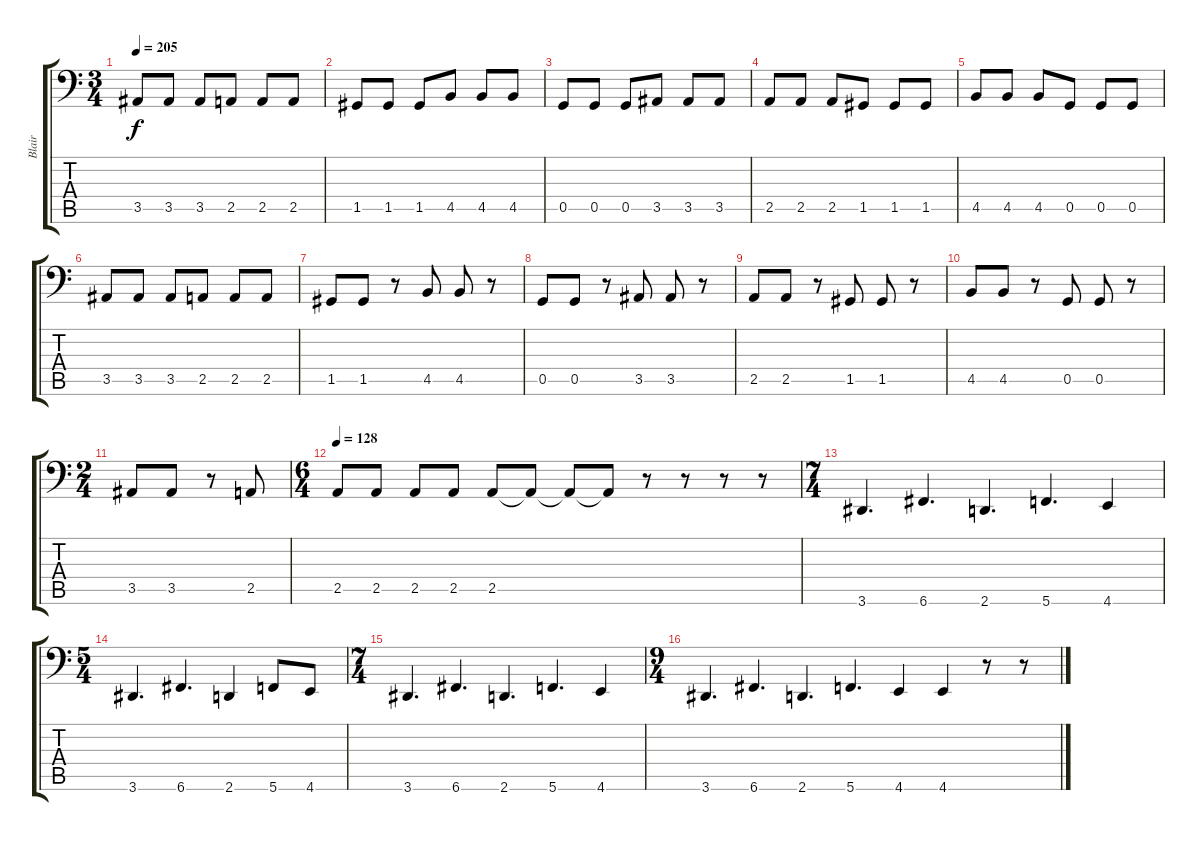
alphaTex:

\track ("Blair" "Blair") {instrument electricbasspick}
\staff {score tabs}
\tuning (D3 A2 F2 C2 G1 C1) {hide}
\ts (3 4)
\tempo 205
\clef f4
\ks c
3.5.8{dy f} 3.5.8 3.5.8 2.5.8 2.5.8 2.5.8 |
1.5.8 1.5.8 1.5.8 4.5.8 4.5.8 4.5.8 |
0.5.8 0.5.8 0.5.8 3.5.8 3.5.8 3.5.8 |
2.5.8 2.5.8 2.5.8 1.5.8 1.5.8 1.5.8 |
4.5.8 4.5.8 4.5.8 0.5.8 0.5.8 0.5.8 |
3.5.8 3.5.8 3.5.8 2.5.8 2.5.8 2.5.8 |
1.5.8 1.5.8 r.8 4.5.8 4.5.8 r.8 |
0.5.8 0.5.8 r.8 3.5.8 3.5.8 r.8 |
2.5.8 2.5.8 r.8 1.5.8 1.5.8 r.8 |
4.5.8 4.5.8 r.8 0.5.8 0.5.8 r.8 |
\ts (2 4)
3.5.8 3.5.8 r.8 2.5.8 |
\ts (6 4)
\tempo 128
2.5.8 2.5.8 2.5.8 2.5.8 2.5.8 2.5{t}.8 2.5{t}.8 2.5{t}.8 r.8 r.8 r.8 r.8 |
\ts (7 4)
3.6.4{d} 6.6.4{d} 2.6.4{d} 5.6.4{d} 4.6.4 |
\ts (5 4)
3.6.4{d} 6.6.4{d} 2.6.4 5.6.8 4.6.8 |
\ts (7 4)
3.6.4{d} 6.6.4{d} 2.6.4{d} 5.6.4{d} 4.6.4 |
\ts (9 4)
3.6.4{d} 6.6.4{d} 2.6.4{d} 5.6.4{d} 4.6.4 4.6.4 r.8 r.8
